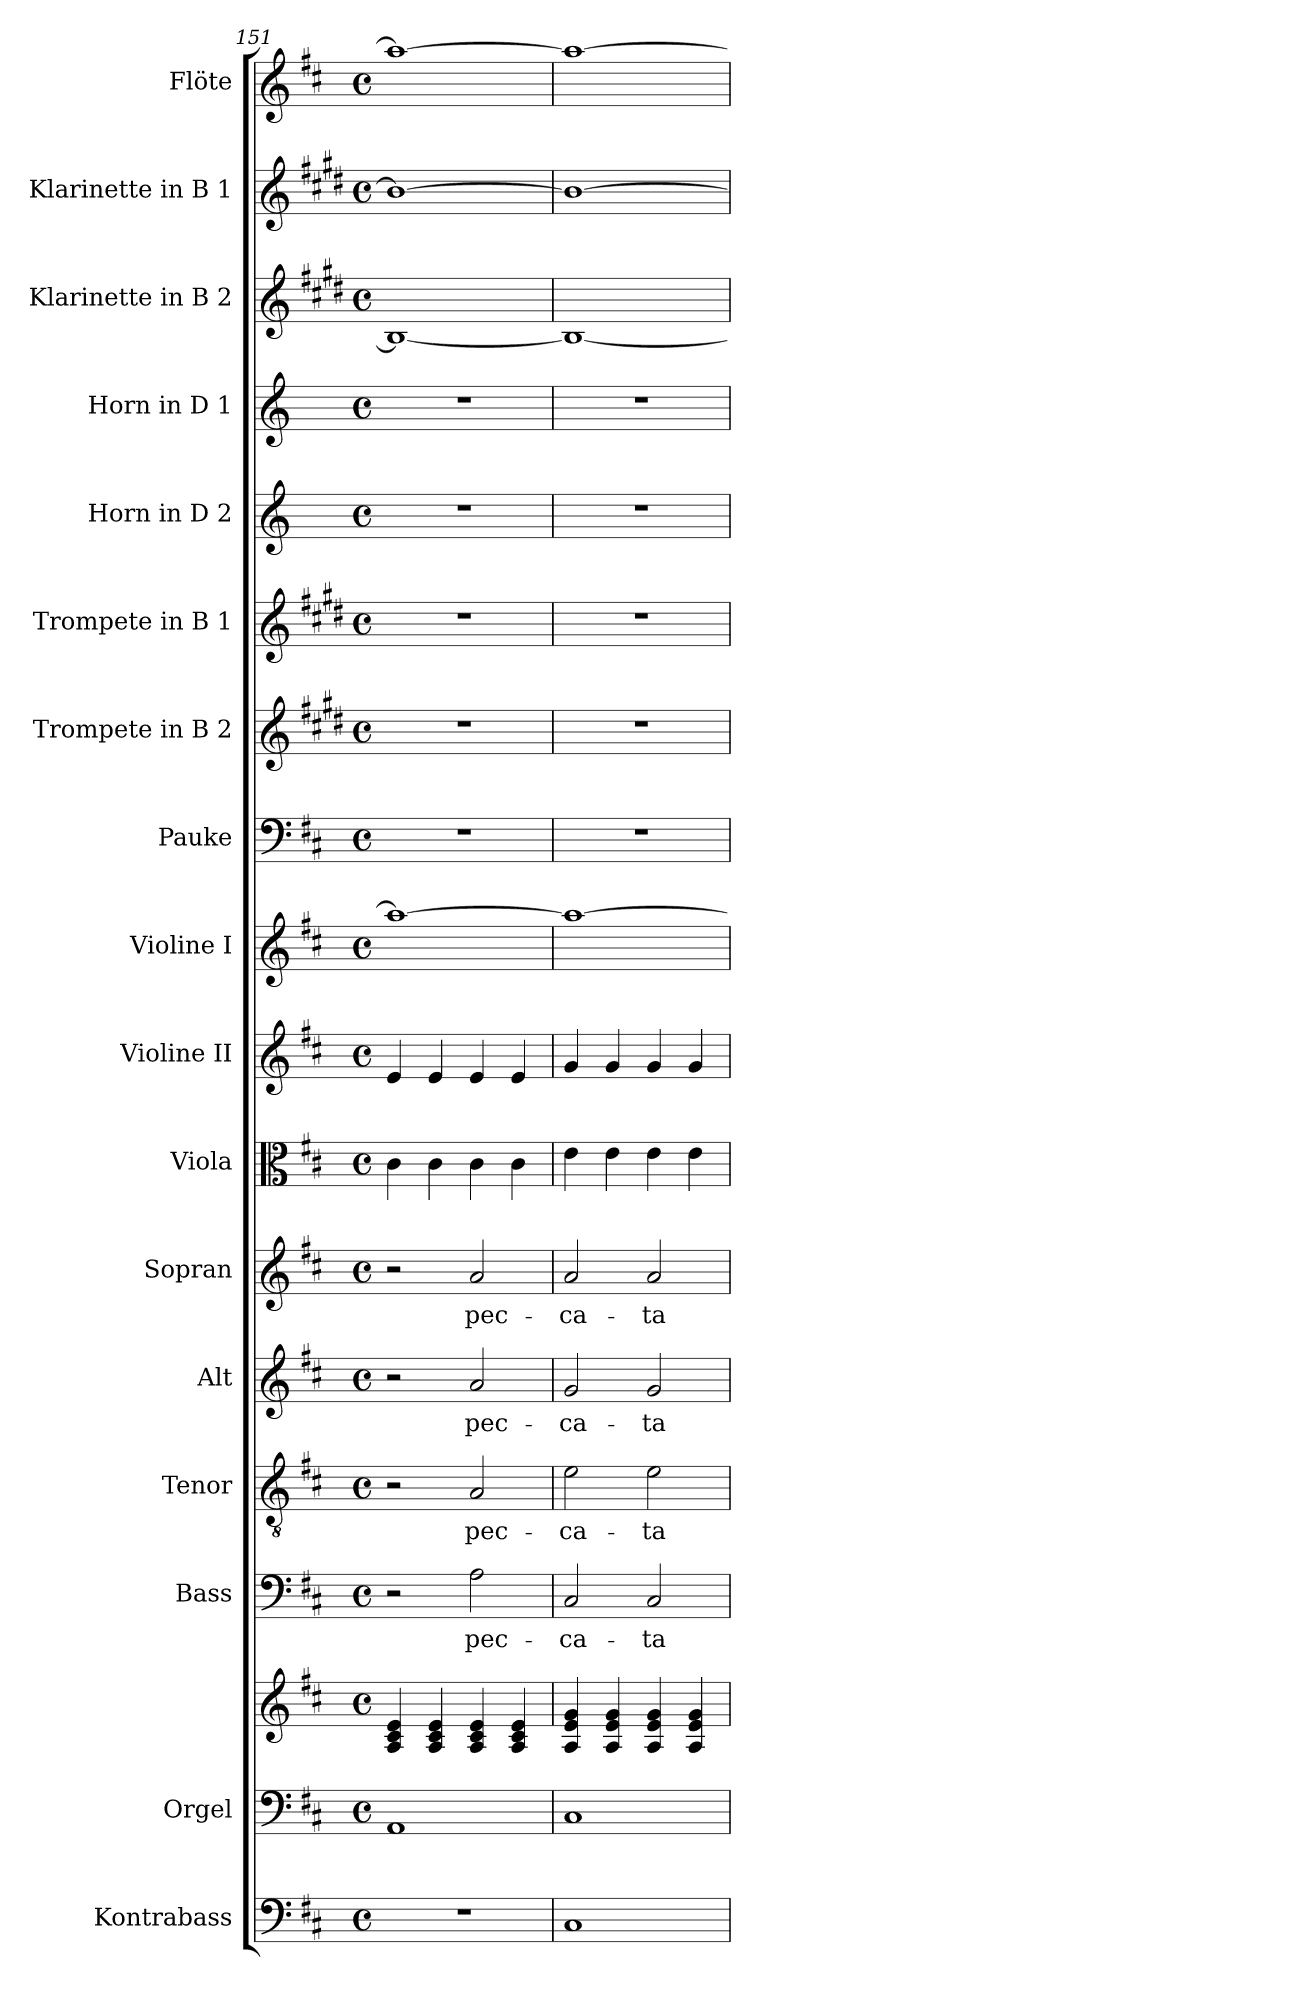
**kern	**kern	**kern	**kern	**text	**kern	**text	**kern	**text	**kern	**text	**kern	**kern	**kern	**kern	**kern	**kern	**kern	**kern	**kern	**kern	**kern
*part17	*part16	*part16	*part15	*part15	*part14	*part14	*part13	*part13	*part12	*part12	*part11	*part10	*part9	*part8	*part7	*part6	*part5	*part4	*part3	*part2	*part1
*staff18	*staff17	*staff16	*staff15	*staff15	*staff14	*staff14	*staff13	*staff13	*staff12	*staff12	*staff11	*staff10	*staff9	*staff8	*staff7	*staff6	*staff5	*staff4	*staff3	*staff2	*staff1
*I"Kontrabass	*I"Orgel	*	*I"Bass	*	*I"Tenor	*	*I"Alt	*	*I"Sopran	*	*I"Viola	*I"Violine II	*I"Violine I	*I"Pauke	*I"Trompete in B 2	*I"Trompete in B 1	*I"Horn in D 2	*I"Horn in D 1	*I"Klarinette in B 2	*I"Klarinette in B 1	*I"Flöte
*I'Kb.	*I'Org.	*	*I'B	*	*I'T	*	*I'A	*	*I'S	*	*I'Vla.	*I'Vl. II	*I'Vl. I	*I'Pk.	*I'Trp. 2	*I'Trp. 1	*I'Hrn. 2	*I'Hrn. 1	*I'Kl. 2	*I'Kl. 1	*I'Fl.
*clefF4	*clefF4	*clefG2	*clefF4	*	*clefGv2	*	*clefG2	*	*clefG2	*	*clefC3	*clefG2	*clefG2	*clefF4	*clefG2	*clefG2	*clefG2	*clefG2	*clefG2	*clefG2	*clefG2
*ITrd7c12	*	*	*	*	*	*	*	*	*	*	*	*	*	*	*ITrd1c2	*ITrd1c2	*ITrd-1c-2	*ITrd-1c-2	*ITrd1c2	*ITrd1c2	*
*k[f#c#]	*k[f#c#]	*k[f#c#]	*k[f#c#]	*	*k[f#c#]	*	*k[f#c#]	*	*k[f#c#]	*	*k[f#c#]	*k[f#c#]	*k[f#c#]	*k[f#c#]	*k[f#c#]	*k[f#c#]	*k[f#c#]	*k[f#c#]	*k[f#c#]	*k[f#c#]	*k[f#c#]
*D:	*D:	*D:	*D:	*	*D:	*	*D:	*	*D:	*	*D:	*D:	*D:	*D:	*D:	*D:	*D:	*D:	*D:	*D:	*D:
*M4/4	*M4/4	*M4/4	*M4/4	*	*M4/4	*	*M4/4	*	*M4/4	*	*M4/4	*M4/4	*M4/4	*M4/4	*M4/4	*M4/4	*M4/4	*M4/4	*M4/4	*M4/4	*M4/4
*met(c)	*met(c)	*met(c)	*met(c)	*	*met(c)	*	*met(c)	*	*met(c)	*	*met(c)	*met(c)	*met(c)	*met(c)	*met(c)	*met(c)	*met(c)	*met(c)	*met(c)	*met(c)	*met(c)
=151	=151	=151	=151	=151	=151	=151	=151	=151	=151	=151	=151	=151	=151	=151	=151	=151	=151	=151	=151	=151	=151
1r	1AA	4A/ 4c#/ 4e/	2r	.	2r	.	2r	.	2r	.	4c#\	4e/	1aa_	1r	1r	1r	1r	1r	1A_	1a_	1aa_
.	.	4A/ 4c#/ 4e/	.	.	.	.	.	.	.	.	4c#\	4e/	.	.	.	.	.	.	.	.	.
!	!	!	!	!LO:LY:b	!	!LO:LY:b	!	!LO:LY:b	!	!LO:LY:b	!	!	!	!	!	!	!	!	!	!	!
.	.	4A/ 4c#/ 4e/	2A\	pec-	2A/	pec-	2a/	pec-	2a/	pec-	4c#\	4e/	.	.	.	.	.	.	.	.	.
.	.	4A/ 4c#/ 4e/	.	.	.	.	.	.	.	.	4c#\	4e/	.	.	.	.	.	.	.	.	.
=152	=152	=152	=152	=152	=152	=152	=152	=152	=152	=152	=152	=152	=152	=152	=152	=152	=152	=152	=152	=152	=152
!	!	!	!	!LO:LY:b	!	!LO:LY:b	!	!LO:LY:b	!	!LO:LY:b	!	!	!	!	!	!	!	!	!	!	!
1CC#	1C#	4A/ 4e/ 4g/	2C#/	-ca-	2e\	-ca-	2g/	-ca-	2a/	-ca-	4e\	4g/	1aa_	1r	1r	1r	1r	1r	1A_	1a_	1aa_
.	.	4A/ 4e/ 4g/	.	.	.	.	.	.	.	.	4e\	4g/	.	.	.	.	.	.	.	.	.
!	!	!	!	!LO:LY:b	!	!LO:LY:b	!	!LO:LY:b	!	!LO:LY:b	!	!	!	!	!	!	!	!	!	!	!
.	.	4A/ 4e/ 4g/	2C#/	-ta	2e\	-ta	2g/	-ta	2a/	-ta	4e\	4g/	.	.	.	.	.	.	.	.	.
.	.	4A/ 4e/ 4g/	.	.	.	.	.	.	.	.	4e\	4g/	.	.	.	.	.	.	.	.	.
=	=	=	=	=	=	=	=	=	=	=	=	=	=	=	=	=	=	=	=	=	=
*-	*-	*-	*-	*-	*-	*-	*-	*-	*-	*-	*-	*-	*-	*-	*-	*-	*-	*-	*-	*-	*-
